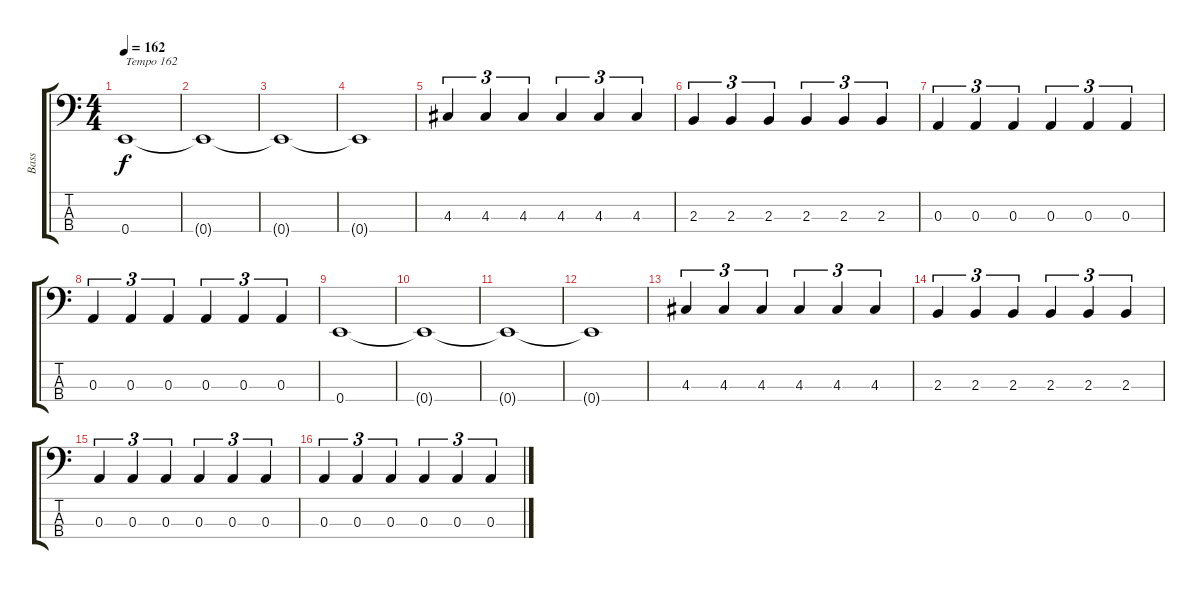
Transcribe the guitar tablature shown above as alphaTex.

\track ("Bass" "Bass") {instrument electricbasspick}
\staff {score tabs}
\tuning (G2 D2 A1 E1) {hide}
\ts (4 4)
\tempo 162
\clef f4
\ks c
0.4.1{txt "Tempo 162" dy f} |
0.4{t}.1 |
0.4{t}.1 |
0.4{t}.1 |
4.3.4{tu (3 2)} 4.3.4{tu (3 2)} 4.3.4{tu (3 2)} 4.3.4{tu (3 2)} 4.3.4{tu (3 2)} 4.3.4{tu (3 2)} |
2.3.4{tu (3 2)} 2.3.4{tu (3 2)} 2.3.4{tu (3 2)} 2.3.4{tu (3 2)} 2.3.4{tu (3 2)} 2.3.4{tu (3 2)} |
0.3.4{tu (3 2)} 0.3.4{tu (3 2)} 0.3.4{tu (3 2)} 0.3.4{tu (3 2)} 0.3.4{tu (3 2)} 0.3.4{tu (3 2)} |
0.3.4{tu (3 2)} 0.3.4{tu (3 2)} 0.3.4{tu (3 2)} 0.3.4{tu (3 2)} 0.3.4{tu (3 2)} 0.3.4{tu (3 2)} |
0.4.1 |
0.4{t}.1 |
0.4{t}.1 |
0.4{t}.1 |
4.3.4{tu (3 2)} 4.3.4{tu (3 2)} 4.3.4{tu (3 2)} 4.3.4{tu (3 2)} 4.3.4{tu (3 2)} 4.3.4{tu (3 2)} |
2.3.4{tu (3 2)} 2.3.4{tu (3 2)} 2.3.4{tu (3 2)} 2.3.4{tu (3 2)} 2.3.4{tu (3 2)} 2.3.4{tu (3 2)} |
0.3.4{tu (3 2)} 0.3.4{tu (3 2)} 0.3.4{tu (3 2)} 0.3.4{tu (3 2)} 0.3.4{tu (3 2)} 0.3.4{tu (3 2)} |
0.3.4{tu (3 2)} 0.3.4{tu (3 2)} 0.3.4{tu (3 2)} 0.3.4{tu (3 2)} 0.3.4{tu (3 2)} 0.3.4{tu (3 2)}
